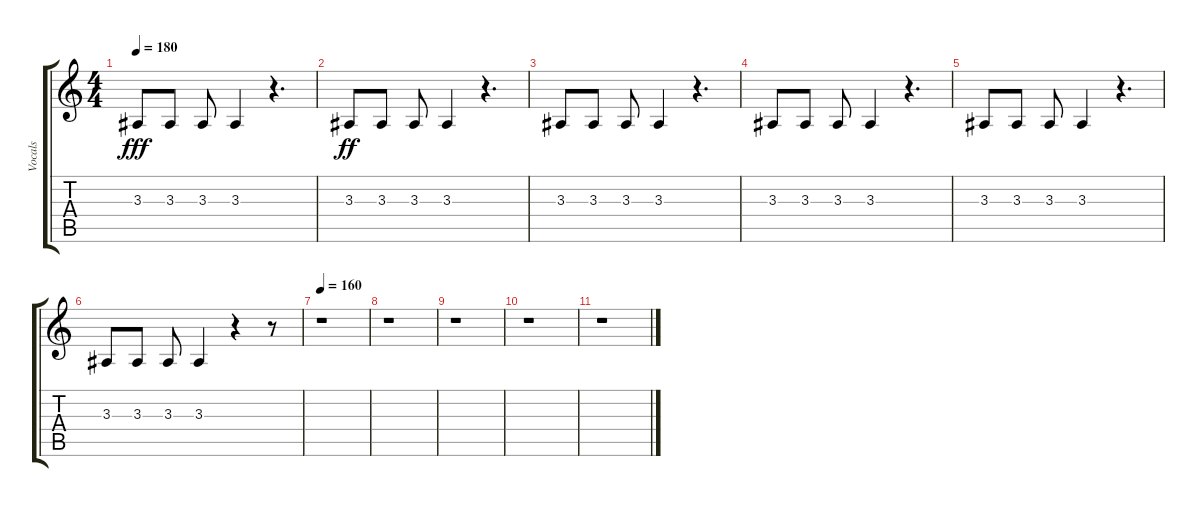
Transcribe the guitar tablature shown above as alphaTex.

\track ("Vocals" "Vocals") {instrument trumpet}
\staff {score tabs}
\tuning (E4 B3 G3 D3 A2 E2) {hide}
\ts (4 4)
\tempo 180
\clef g2
\ks c
3.3.8{dy fff} 3.3.8 3.3.8 3.3.4 r.4{d} |
3.3.8{dy ff} 3.3.8 3.3.8 3.3.4 r.4{d} |
3.3.8 3.3.8 3.3.8 3.3.4 r.4{d} |
3.3.8 3.3.8 3.3.8 3.3.4 r.4{d} |
3.3.8 3.3.8 3.3.8 3.3.4 r.4{d} |
3.3.8 3.3.8 3.3.8 3.3.4 r.4 r.8 |
\tempo 160
r.1 |
r.1 |
r.1 |
r.1 |
r.1
